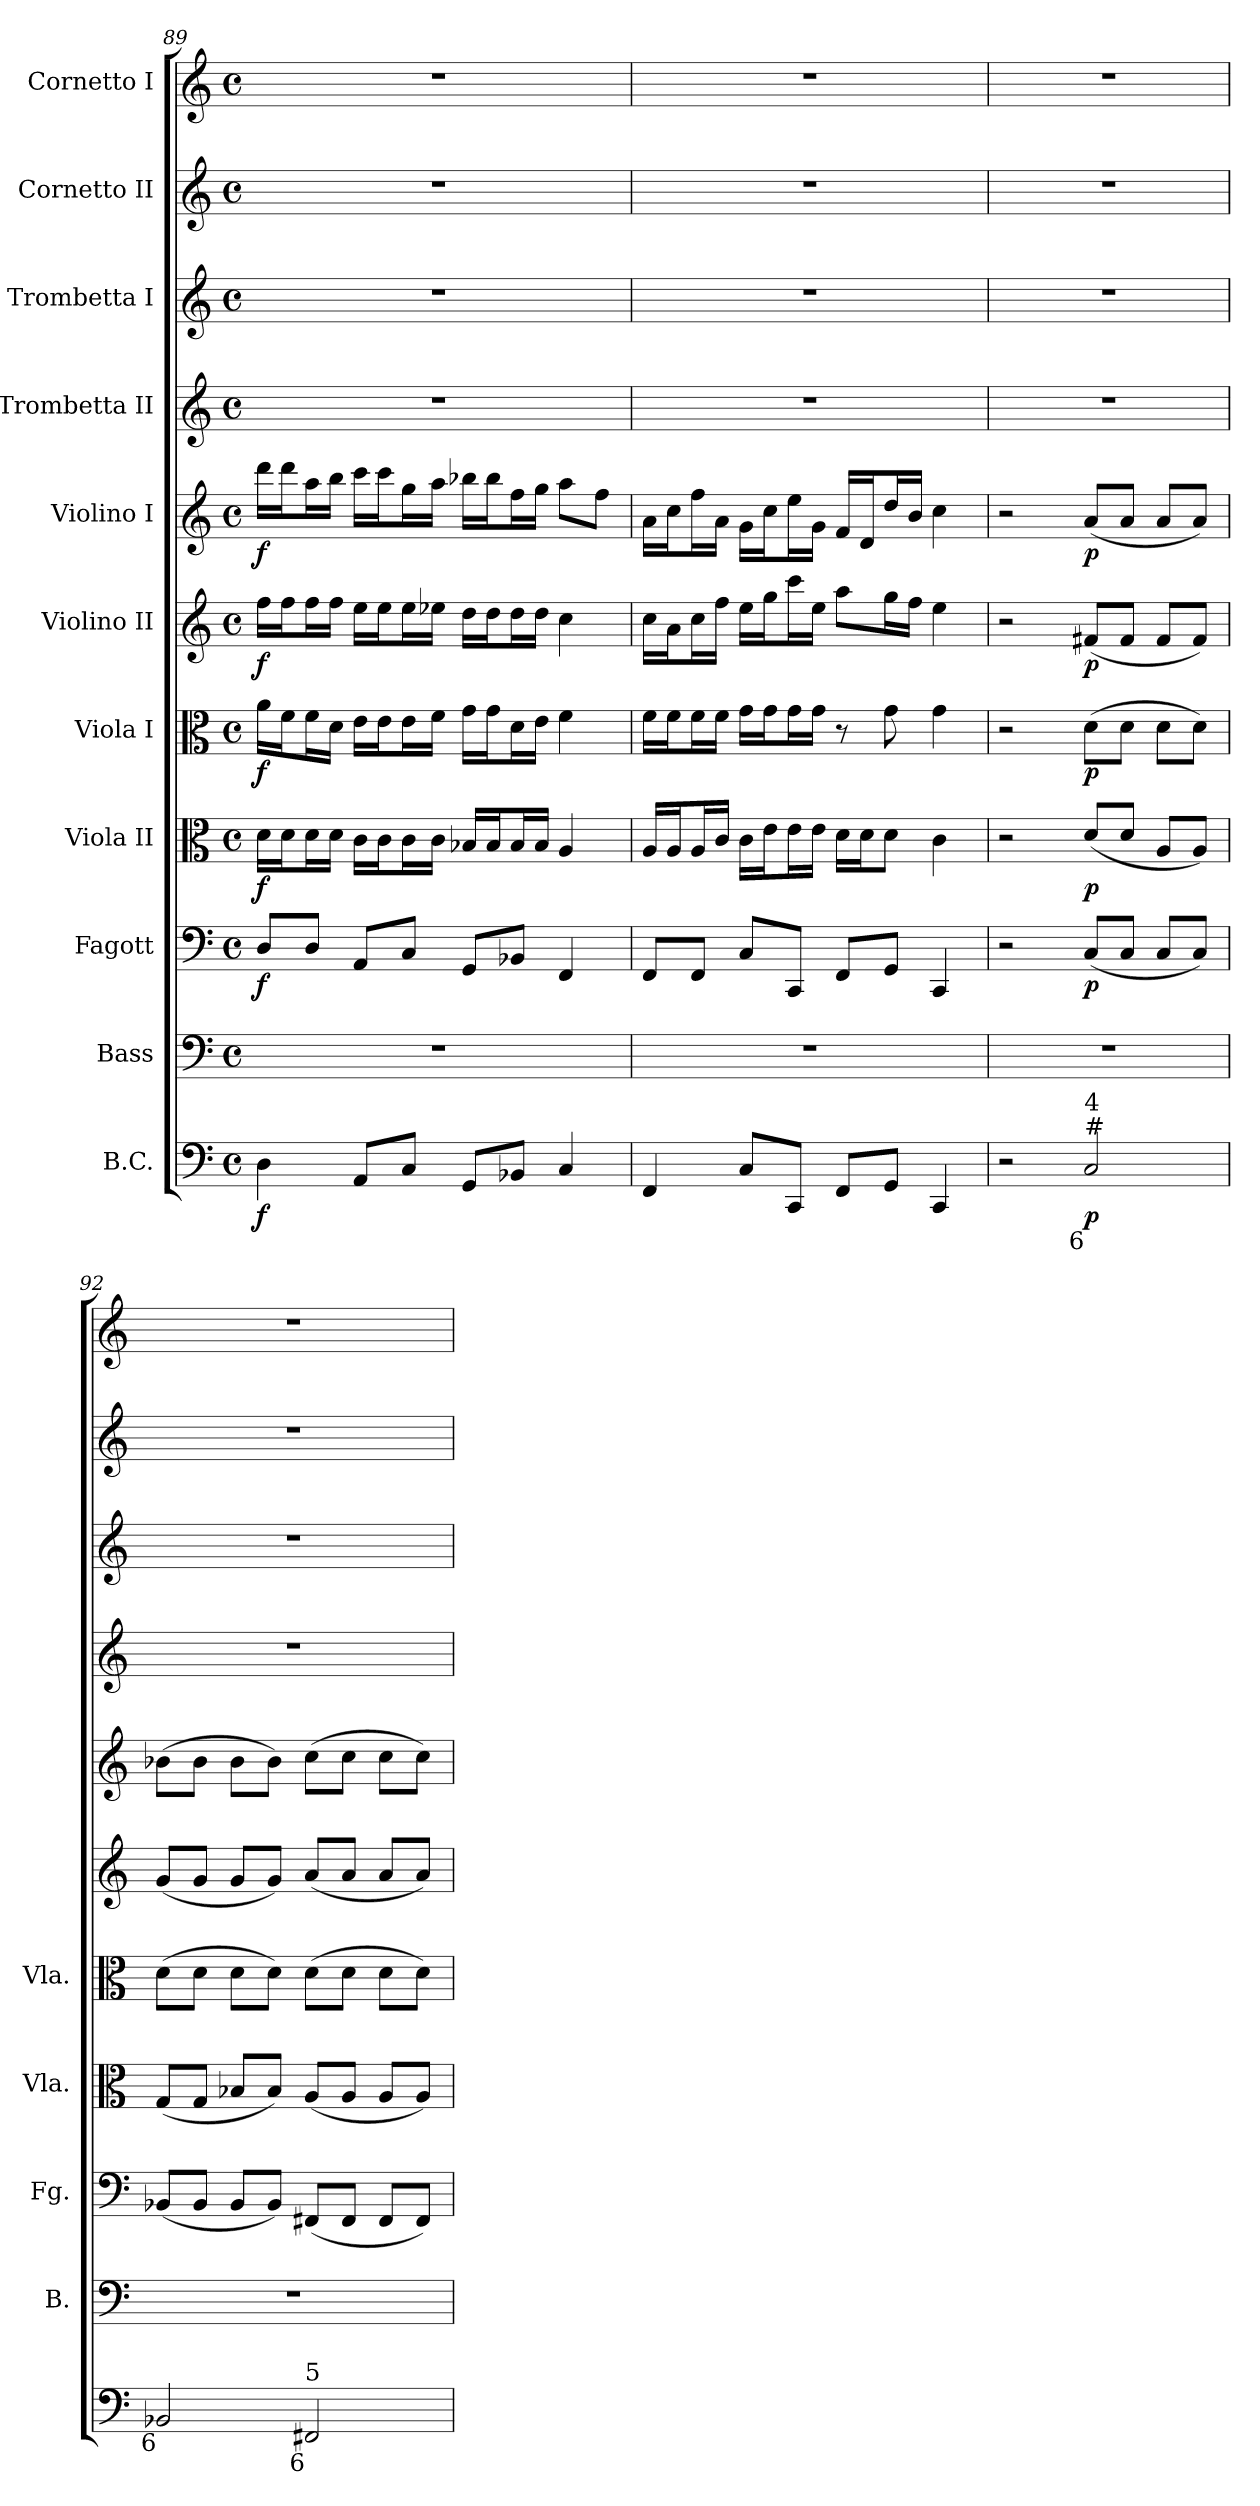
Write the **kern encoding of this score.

**kern	**dynam	**kern	**kern	**dynam	**kern	**dynam	**kern	**dynam	**kern	**dynam	**kern	**dynam	**kern	**kern	**kern	**kern
*part11	*part11	*part10	*part9	*part9	*part8	*part8	*part7	*part7	*part6	*part6	*part5	*part5	*part4	*part3	*part2	*part1
*staff11	*staff11	*staff10	*staff9	*staff9	*staff8	*staff8	*staff7	*staff7	*staff6	*staff6	*staff5	*staff5	*staff4	*staff3	*staff2	*staff1
*I"B.C.	*	*I"Bass	*I"Fagott	*	*I"Viola II	*	*I"Viola I	*	*I"Violino II	*	*I"Violino I	*	*I"Trombetta II	*I"Trombetta I	*I"Cornetto II	*I"Cornetto I
*	*	*I'B.	*I'Fg.	*	*I'Vla.	*	*I'Vla.	*	*	*	*	*	*	*	*	*
*clefF4	*	*clefF4	*clefF4	*	*clefC3	*	*clefC3	*	*clefG2	*	*clefG2	*	*clefG2	*clefG2	*clefG2	*clefG2
*k[]	*	*k[]	*k[]	*	*k[]	*	*k[]	*	*k[]	*	*k[]	*	*k[]	*k[]	*k[]	*k[]
*C:	*	*C:	*C:	*	*C:	*	*C:	*	*C:	*	*C:	*	*C:	*C:	*C:	*C:
*M4/4	*	*M4/4	*M4/4	*	*M4/4	*	*M4/4	*	*M4/4	*	*M4/4	*	*M4/4	*M4/4	*M4/4	*M4/4
*met(c)	*	*met(c)	*met(c)	*	*met(c)	*	*met(c)	*	*met(c)	*	*met(c)	*	*met(c)	*met(c)	*met(c)	*met(c)
*MM110	*	*MM110	*MM110	*	*MM110	*	*MM110	*	*MM110	*	*MM110	*	*MM110	*MM110	*MM110	*MM110
=89	=89	=89	=89	=89	=89	=89	=89	=89	=89	=89	=89	=89	=89	=89	=89	=89
4Di\	f	1r	8Di/L	f	16di\LL	f	16ai\LL	f	16ffi\LL	f	16dddi\LL	f	1r	1r	1r	1r
.	.	.	.	.	16di\J	.	16fi\J	.	16ffi\J	.	16dddi\J	.	.	.	.	.
.	.	.	8Di/J	.	16di\L	.	16fi\L	.	16ffi\L	.	16aai\L	.	.	.	.	.
.	.	.	.	.	16di\JJ	.	16di\JJ	.	16ffi\JJ	.	16bbi\JJ	.	.	.	.	.
8AAi/L	.	.	8AAi/L	.	16ci\LL	.	16ei\LL	.	16eei\LL	.	16ccci\LL	.	.	.	.	.
.	.	.	.	.	16ci\J	.	16ei\J	.	16eei\J	.	16ccci\J	.	.	.	.	.
8Ci/J	.	.	8Ci/J	.	16ci\L	.	16ei\L	.	16eei\L	.	16ggi\L	.	.	.	.	.
.	.	.	.	.	16ci\JJ	.	16fi\JJ	.	16ee-Xi\JJ	.	16aai\JJ	.	.	.	.	.
8GGi/L	.	.	8GGi/L	.	16B-Xi/LL	.	16gi\LL	.	16ddi\LL	.	16bb-Xi\LL	.	.	.	.	.
.	.	.	.	.	16B-i/J	.	16gi\J	.	16ddi\J	.	16bb-i\J	.	.	.	.	.
8BB-Xi/J	.	.	8BB-Xi/J	.	16B-i/L	.	16di\L	.	16ddi\L	.	16ffi\L	.	.	.	.	.
.	.	.	.	.	16B-i/JJ	.	16ei\JJ	.	16ddi\JJ	.	16ggi\JJ	.	.	.	.	.
4Ci/	.	.	4FFi/	.	4Ai/	.	4fi\	.	4cci\	.	8aai\L	.	.	.	.	.
.	.	.	.	.	.	.	.	.	.	.	8ffi\J	.	.	.	.	.
!!LO:PB:g=z
=90	=90	=90	=90	=90	=90	=90	=90	=90	=90	=90	=90	=90	=90	=90	=90	=90
4FFi/	.	1r	8FFi/L	.	16Ai/LL	.	16fi\LL	.	16cci\LL	.	16ai\LL	.	1r	1r	1r	1r
.	.	.	.	.	16Ai/J	.	16fi\J	.	16ai\J	.	16cci\J	.	.	.	.	.
.	.	.	8FFi/J	.	16Ai/L	.	16fi\L	.	16cci\L	.	16ffi\L	.	.	.	.	.
.	.	.	.	.	16ci/JJ	.	16fi\JJ	.	16ffi\JJ	.	16ai\JJ	.	.	.	.	.
8Ci/L	.	.	8Ci/L	.	16ci\LL	.	16gi\LL	.	16eei\LL	.	16gi\LL	.	.	.	.	.
.	.	.	.	.	16ei\J	.	16gi\J	.	16ggi\J	.	16cci\J	.	.	.	.	.
8CCi/J	.	.	8CCi/J	.	16ei\L	.	16gi\L	.	16ccci\L	.	16eei\L	.	.	.	.	.
.	.	.	.	.	16ei\JJ	.	16gi\JJ	.	16eei\JJ	.	16gi\JJ	.	.	.	.	.
8FFi/L	.	.	8FFi/L	.	16di\LL	.	8r	.	8aai\L	.	16fi/LL	.	.	.	.	.
.	.	.	.	.	16di\J	.	.	.	.	.	16di/J	.	.	.	.	.
8GGi/J	.	.	8GGi/J	.	8di\J	.	8gi\	.	16ggi\L	.	16ddi/L	.	.	.	.	.
.	.	.	.	.	.	.	.	.	16ffi\JJ	.	16bi/JJ	.	.	.	.	.
4CCi/	.	.	4CCi/	.	4ci\	.	4gi\	.	4eei\	.	4cci\	.	.	.	.	.
=91	=91	=91	=91	=91	=91	=91	=91	=91	=91	=91	=91	=91	=91	=91	=91	=91
*MM80	*	*	*	*	*	*	*	*	*	*	*	*	*	*	*	*MM80
2r	.	1r	2r	.	2r	.	2r	.	2r	.	2r	.	1r	1r	1r	1r
!LO:TX:b:rj:t=6	!	!	!	!	!	!	!	!	!	!	!	!	!	!	!	!
!LO:TX:t=#	!	!	!	!	!	!	!	!	!	!	!	!	!	!	!	!
!LO:TX:t=4	!	!	!	!	!	!	!	!	!	!	!	!	!	!	!	!
2Ci/	p	.	(8Ci/L	p	(8di/L	p	(8di\L	p	(8f#Xi/L	p	(8ai/L	p	.	.	.	.
.	.	.	8Ci/J	.	8di/J	.	8di\J	.	8f#i/J	.	8ai/J	.	.	.	.	.
.	.	.	8Ci/L	.	8Ai/L	.	8di\L	.	8f#i/L	.	8ai/L	.	.	.	.	.
.	.	.	8Ci/J)	.	8Ai/J)	.	8di\J)	.	8f#i/J)	.	8ai/J)	.	.	.	.	.
=92	=92	=92	=92	=92	=92	=92	=92	=92	=92	=92	=92	=92	=92	=92	=92	=92
!LO:TX:b:rj:t=6	!	!	!	!	!	!	!	!	!	!	!	!	!	!	!	!
2BB-Xi/	.	1r	(8BB-Xi/L	.	(8Gi/L	.	(8di\L	.	(8gi/L	.	(8b-Xi\L	.	1r	1r	1r	1r
.	.	.	8BB-i/J	.	8Gi/J	.	8di\J	.	8gi/J	.	8b-i\J	.	.	.	.	.
.	.	.	8BB-i/L	.	8B-Xi/L	.	8di\L	.	8gi/L	.	8b-i\L	.	.	.	.	.
.	.	.	8BB-i/J)	.	8B-i/J)	.	8di\J)	.	8gi/J)	.	8b-i\J)	.	.	.	.	.
!LO:TX:b:rj:t=6	!	!	!	!	!	!	!	!	!	!	!	!	!	!	!	!
!LO:TX:t=5	!	!	!	!	!	!	!	!	!	!	!	!	!	!	!	!
2FF#Xi/	.	.	(8FF#Xi/L	.	(8Ai/L	.	(8di\L	.	(8ai/L	.	(8cci\L	.	.	.	.	.
.	.	.	8FF#i/J	.	8Ai/J	.	8di\J	.	8ai/J	.	8cci\J	.	.	.	.	.
.	.	.	8FF#i/L	.	8Ai/L	.	8di\L	.	8ai/L	.	8cci\L	.	.	.	.	.
.	.	.	8FF#i/J)	.	8Ai/J)	.	8di\J)	.	8ai/J)	.	8cci\J)	.	.	.	.	.
=	=	=	=	=	=	=	=	=	=	=	=	=	=	=	=	=
*-	*-	*-	*-	*-	*-	*-	*-	*-	*-	*-	*-	*-	*-	*-	*-	*-
